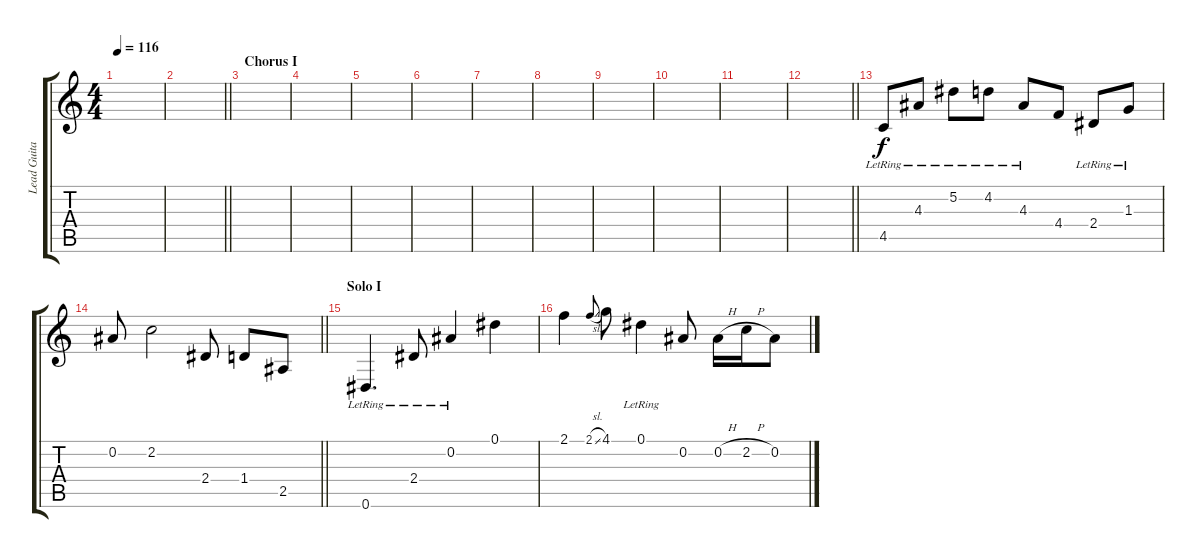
\track ("Lead Guitar" "Lead Guita") {instrument electricguitarjazz}
\staff {score tabs}
\tuning (Eb4 Bb3 Gb3 Db3 Ab2 Eb2) {hide}
\ts (4 4)
\tempo 116
\clef g2
\ks c
|
\barLineRight lightlight
|
\section ("" "Chorus I")
|
|
|
|
|
|
|
|
|
\barLineRight lightlight
|
4.5{lr}.8 4.3{lr}.8 5.2{lr}.8 4.2{lr}.8 4.3{lr}.8 4.4.8 2.4{lr}.8 1.3{lr}.8 |
\barLineRight lightlight
0.2.8 2.2.2 2.4.8 1.4.8 2.5.8 |
\section ("" "Solo I")
0.6{lr}.4{d} 2.4{lr}.8 0.2{lr}.4 0.1.4 |
2.1.4 2.1{sl}.8{gr onbeat} 4.1.8 0.1{lr}.4 0.2.8 0.2{h}.16 2.2{h}.16 0.2.8
